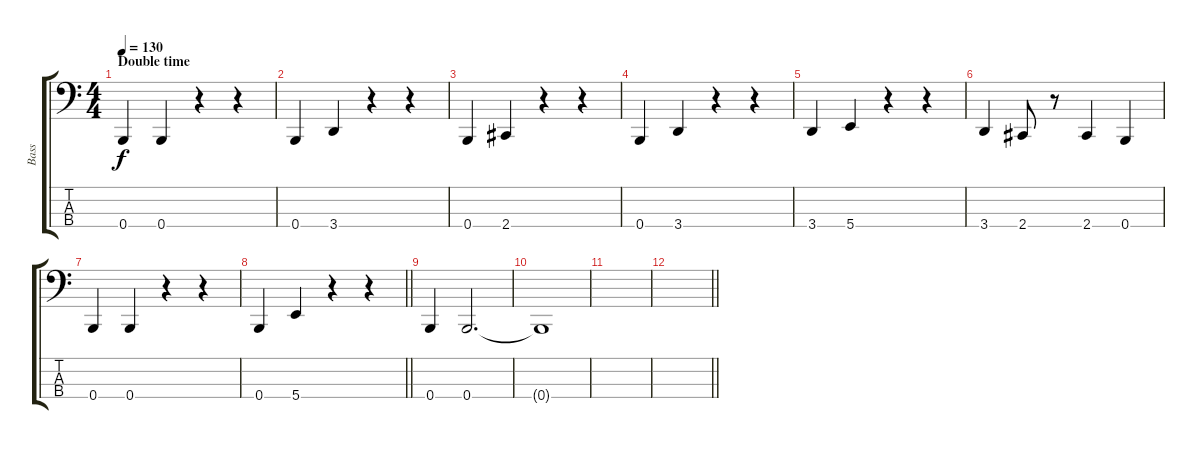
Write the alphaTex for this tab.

\track ("Bass" "Bass") {instrument electricbassfinger}
\staff {score tabs}
\tuning (E2 B1 Gb1 B0) {hide}
\ts (4 4)
\section ("" "Double time")
\tempo 130
\clef f4
\ks c
0.4.4{dy f} 0.4.4 r.4 r.4 |
0.4.4 3.4.4 r.4 r.4 |
0.4.4 2.4.4 r.4 r.4 |
0.4.4 3.4.4 r.4 r.4 |
3.4.4 5.4.4 r.4 r.4 |
3.4.4 2.4.8 r.8 2.4.4 0.4.4 |
0.4.4 0.4.4 r.4 r.4 |
\barLineRight lightlight
0.4.4 5.4.4 r.4 r.4 |
0.4.4 0.4.2{d} |
0.4{t}.1 |
|
\barLineRight lightlight
